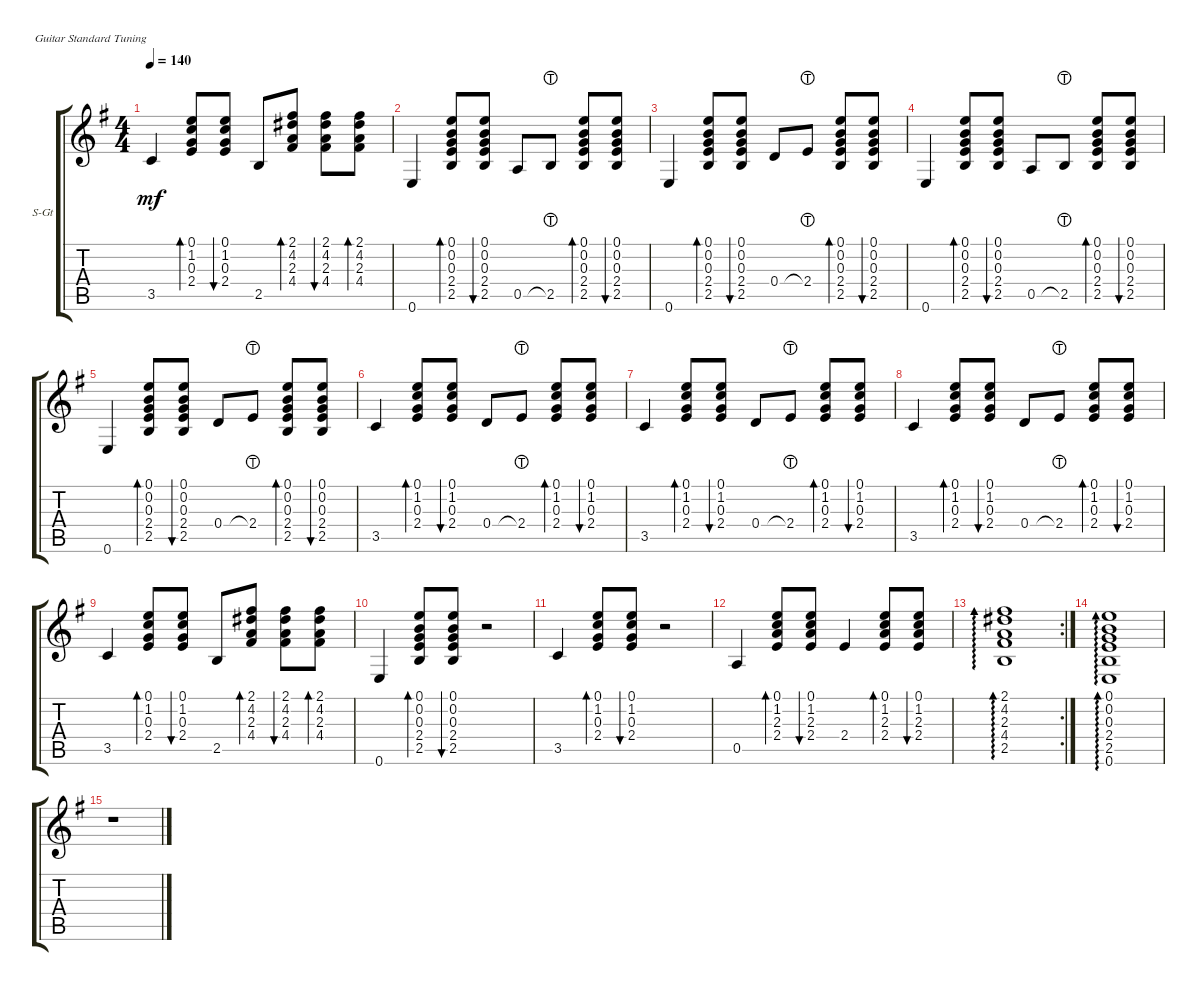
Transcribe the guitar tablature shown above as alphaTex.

\defaultSystemsLayout 4
\bracketExtendMode groupsimilarinstruments
\firstSystemTrackNameOrientation horizontal
\otherSystemsTrackNameOrientation horizontal
\track ("Steel Guitar" "S-Gt") {instrument acousticguitarsteel}
\staff {score tabs}
\tuning (E4 B3 G3 D3 A2 E2)
\ts (4 4)
\tempo 140
\clef g2
\ks eminor
3.5.4{dy mf} (2.4 0.3 1.2 0.1).8{bd 30} (2.4 0.3 1.2 0.1).8{bu 30} 2.5.8 (4.4 2.3 4.2 2.1).8{bd 30} (4.4 2.3 4.2 2.1).8{bu 30} (4.4 2.3 4.2 2.1).8{bd 30} |
0.6.4 (2.4 0.3 0.2 0.1 2.5).8{bd 30} (2.4 0.3 0.2 0.1 2.5).8{bu 30} 0.5.8 2.5{lht}.8 (2.4 0.3 0.2 0.1 2.5).8{bd 30} (2.4 0.3 0.2 0.1 2.5).8{bu 30} |
0.6.4 (2.4 0.3 0.2 0.1 2.5).8{bd 30} (2.4 0.3 0.2 0.1 2.5).8{bu 30} 0.4.8 2.4{lht}.8 (2.4 0.3 0.2 0.1 2.5).8{bd 30} (2.4 0.3 0.2 0.1 2.5).8{bu 30} |
0.6.4 (2.4 0.3 0.2 0.1 2.5).8{bd 30} (2.4 0.3 0.2 0.1 2.5).8{bu 30} 0.5.8 2.5{lht}.8 (2.4 0.3 0.2 0.1 2.5).8{bd 30} (2.4 0.3 0.2 0.1 2.5).8{bu 30} |
0.6.4 (2.4 0.3 0.2 0.1 2.5).8{bd 30} (2.4 0.3 0.2 0.1 2.5).8{bu 30} 0.4.8 2.4{lht}.8 (2.4 0.3 0.2 0.1 2.5).8{bd 30} (2.4 0.3 0.2 0.1 2.5).8{bu 30} |
3.5.4 (2.4 0.3 1.2 0.1).8{bd 30} (2.4 0.3 1.2 0.1).8{bu 30} 0.4.8 2.4{lht}.8 (2.4 0.3 1.2 0.1).8{bd 30} (2.4 0.3 1.2 0.1).8{bu 30} |
3.5.4 (2.4 0.3 1.2 0.1).8{bd 30} (2.4 0.3 1.2 0.1).8{bu 30} 0.4.8 2.4{lht}.8 (2.4 0.3 1.2 0.1).8{bd 30} (2.4 0.3 1.2 0.1).8{bu 30} |
3.5.4 (2.4 0.3 1.2 0.1).8{bd 30} (2.4 0.3 1.2 0.1).8{bu 30} 0.4.8 2.4{lht}.8 (2.4 0.3 1.2 0.1).8{bd 30} (2.4 0.3 1.2 0.1).8{bu 30} |
3.5.4 (2.4 0.3 1.2 0.1).8{bd 30} (2.4 0.3 1.2 0.1).8{bu 30} 2.5.8 (4.4 2.3 4.2 2.1).8{bd 30} (4.4 2.3 4.2 2.1).8{bu 30} (4.4 2.3 4.2 2.1).8{bd 30} |
0.6.4 (2.4 0.3 0.2 0.1 2.5).8{bd 30} (2.4 0.3 0.2 0.1 2.5).8{bu 30} r.2 |
3.5.4 (2.4 0.3 1.2 0.1).8{bd 30} (2.4 0.3 1.2 0.1).8{bu 30} r.2 |
0.5.4 (2.4 2.3 1.2 0.1).8{bd 30} (2.4 2.3 1.2 0.1).8{bu 30} 2.4.4 (2.4 2.3 1.2 0.1).8{bd 30} (2.4 2.3 1.2 0.1).8{bu 30} |
\rc 2
(2.5 4.4 2.3 4.2 2.1).1{ad 0} |
(0.6 2.5 2.4 0.3 0.2 0.1).1{ad 0} |
r.1
